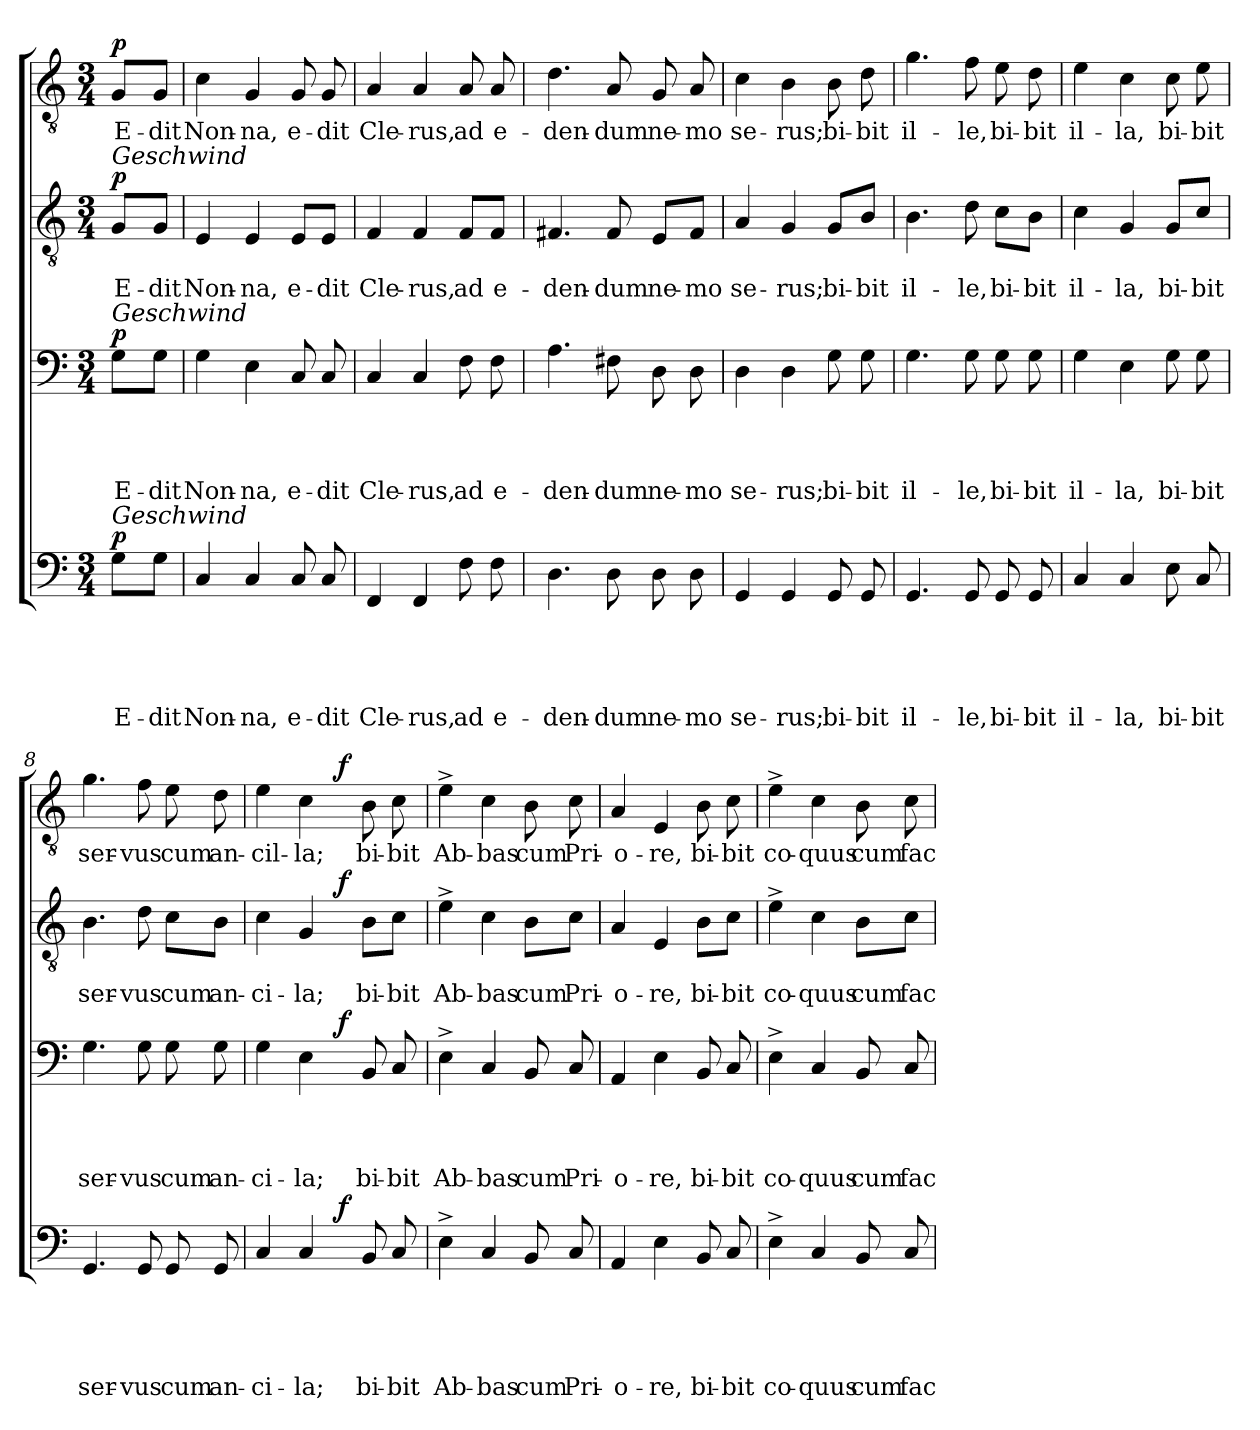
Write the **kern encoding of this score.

**kern	**text	**text	**text	**text	**text	**dynam	**kern	**text	**text	**text	**text	**dynam	**kern	**text	**text	**dynam	**kern	**text	**dynam
*part4	*part4	*part4	*part4	*part4	*part4	*part4	*part3	*part3	*part3	*part3	*part3	*part3	*part2	*part2	*part2	*part2	*part1	*part1	*part1
*staff4	*staff4	*staff4	*staff4	*staff4	*staff4	*staff4	*staff3	*staff3	*staff3	*staff3	*staff3	*staff3	*staff2	*staff2	*staff2	*staff2	*staff1	*staff1	*staff1
*clefF4	*	*	*	*	*	*	*clefF4	*	*	*	*	*	*clefGv2	*	*	*	*clefGv2	*	*
*k[]	*	*	*	*	*	*	*k[]	*	*	*	*	*	*k[]	*	*	*	*k[]	*	*
*C:	*	*	*	*	*	*	*C:	*	*	*	*	*	*C:	*	*	*	*C:	*	*
*M3/4	*	*	*	*	*	*	*M3/4	*	*	*	*	*	*M3/4	*	*	*	*M3/4	*	*
=1	=1	=1	=1	=1	=1	=1	=1	=1	=1	=1	=1	=1	=1	=1	=1	=1	=1	=1	=1
!	!	!	!	!	!	!	!	!	!	!	!	!	!LO:TX:a:i:t=Geschwind	!	!	!	!	!	!
!	!	!	!	!	!	!	!LO:TX:a:i:t=Geschwind	!	!	!	!	!	!	!	!	!	!	!	!
!LO:TX:a:i:t=Geschwind	!	!	!	!	!	!	!	!	!	!	!	!	!	!	!	!	!	!	!
!	!	!	!	!	!LO:LY:b	!LO:DY:a	!	!	!	!	!LO:LY:b	!LO:DY:a	!	!	!LO:LY:b	!LO:DY:a	!	!LO:LY:b	!LO:DY:a
8G\L	.	.	.	.	E-	p	8G\L	.	.	.	E-	p	8G/L	.	E-	p	8G/L	E-	p
!	!	!	!	!	!LO:LY:b:rj	!	!	!	!	!	!LO:LY:b:rj	!	!	!	!LO:LY:b:rj	!	!	!LO:LY:b:rj	!
8G\J	.	.	.	.	-dit	.	8G\J	.	.	.	-dit	.	8G/J	.	-dit	.	8G/J	-dit	.
=2	=2	=2	=2	=2	=2	=2	=2	=2	=2	=2	=2	=2	=2	=2	=2	=2	=2	=2	=2
!	!	!	!	!	!LO:LY:b	!	!	!	!	!	!LO:LY:b	!	!	!	!LO:LY:b	!	!	!LO:LY:b	!
4C/	.	.	.	.	Non-	.	4G\	.	.	.	Non-	.	4E/	.	Non-	.	4c\	Non-	.
!	!	!	!	!	!LO:LY:b	!	!	!	!	!	!LO:LY:b	!	!	!	!LO:LY:b	!	!	!LO:LY:b	!
4C/	.	.	.	.	-na,	.	4E\	.	.	.	-na,	.	4E/	.	-na,	.	4G/	-na,	.
!	!	!	!	!	!LO:LY:b	!	!	!	!	!	!LO:LY:b	!	!	!	!LO:LY:b	!	!	!LO:LY:b	!
8C/	.	.	.	.	e-	.	8C/	.	.	.	e-	.	8E/L	.	e-	.	8G/	e-	.
!	!	!	!	!	!LO:LY:b	!	!	!	!	!	!LO:LY:b	!	!	!	!LO:LY:b	!	!	!LO:LY:b	!
8C/	.	.	.	.	-dit	.	8C/	.	.	.	-dit	.	8E/J	.	-dit	.	8G/	-dit	.
=3	=3	=3	=3	=3	=3	=3	=3	=3	=3	=3	=3	=3	=3	=3	=3	=3	=3	=3	=3
!	!	!	!	!	!LO:LY:b	!	!	!	!	!	!LO:LY:b	!	!	!	!LO:LY:b	!	!	!LO:LY:b	!
4FF/	.	.	.	.	Cle-	.	4C/	.	.	.	Cle-	.	4F/	.	Cle-	.	4A/	Cle-	.
!	!	!	!	!	!LO:LY:b	!	!	!	!	!	!LO:LY:b	!	!	!	!LO:LY:b	!	!	!LO:LY:b	!
4FF/	.	.	.	.	-rus,	.	4C/	.	.	.	-rus,	.	4F/	.	-rus,	.	4A/	-rus,	.
!	!	!	!	!	!LO:LY:b	!	!	!	!	!	!LO:LY:b	!	!	!	!LO:LY:b	!	!	!LO:LY:b	!
8F\	.	.	.	.	ad	.	8F\	.	.	.	ad	.	8F/L	.	ad	.	8A/	ad	.
!	!	!	!	!	!LO:LY:b	!	!	!	!	!	!LO:LY:b	!	!	!	!LO:LY:b	!	!	!LO:LY:b	!
8F\	.	.	.	.	e-	.	8F\	.	.	.	e-	.	8F/J	.	e-	.	8A/	e-	.
=4	=4	=4	=4	=4	=4	=4	=4	=4	=4	=4	=4	=4	=4	=4	=4	=4	=4	=4	=4
!	!	!	!	!	!LO:LY:b	!	!	!	!	!	!LO:LY:b	!	!	!	!LO:LY:b	!	!	!LO:LY:b	!
4.D\	.	.	.	.	-den-	.	4.A\	.	.	.	-den-	.	4.F#X/	.	-den-	.	4.d\	-den-	.
!	!	!	!	!	!LO:LY:b	!	!	!	!	!	!LO:LY:b	!	!	!	!LO:LY:b	!	!	!LO:LY:b	!
8D\	.	.	.	.	-dum	.	8F#X\	.	.	.	-dum	.	8F#/	.	-dum	.	8A/	-dum	.
!	!	!	!	!	!LO:LY:b	!	!	!	!	!	!LO:LY:b	!	!	!	!LO:LY:b	!	!	!LO:LY:b	!
8D\	.	.	.	.	ne-	.	8D\	.	.	.	ne-	.	8E/L	.	ne-	.	8G/	ne-	.
!	!	!	!	!	!LO:LY:b:rj	!	!	!	!	!	!LO:LY:b:rj	!	!	!	!LO:LY:b:rj	!	!	!LO:LY:b:rj	!
8D\	.	.	.	.	-mo	.	8D\	.	.	.	-mo	.	8F#/J	.	-mo	.	8A/	-mo	.
=5	=5	=5	=5	=5	=5	=5	=5	=5	=5	=5	=5	=5	=5	=5	=5	=5	=5	=5	=5
!	!	!	!	!	!LO:LY:b	!	!	!	!	!	!LO:LY:b	!	!	!	!LO:LY:b	!	!	!LO:LY:b	!
4GG/	.	.	.	.	se-	.	4D\	.	.	.	se-	.	4A/	.	se-	.	4c\	se-	.
!	!	!	!	!	!LO:LY:b	!	!	!	!	!	!LO:LY:b	!	!	!	!LO:LY:b	!	!	!LO:LY:b	!
4GG/	.	.	.	.	-rus;	.	4D\	.	.	.	-rus;	.	4G/	.	-rus;	.	4B\	-rus;	.
!	!	!	!	!	!LO:LY:b	!	!	!	!	!	!LO:LY:b	!	!	!	!LO:LY:b	!	!	!LO:LY:b	!
8GG/	.	.	.	.	bi-	.	8G\	.	.	.	bi-	.	8G/L	.	bi-	.	8B\	bi-	.
!	!	!	!	!	!LO:LY:b:rj	!	!	!	!	!	!LO:LY:b:rj	!	!	!	!LO:LY:b:rj	!	!	!LO:LY:b:rj	!
8GG/	.	.	.	.	-bit	.	8G\	.	.	.	-bit	.	8B/J	.	-bit	.	8d\	-bit	.
=6	=6	=6	=6	=6	=6	=6	=6	=6	=6	=6	=6	=6	=6	=6	=6	=6	=6	=6	=6
!	!	!	!	!	!LO:LY:b	!	!	!	!	!	!LO:LY:b	!	!	!	!LO:LY:b	!	!	!LO:LY:b	!
4.GG/	.	.	.	.	il-	.	4.G\	.	.	.	il-	.	4.B\	.	il-	.	4.g\	il-	.
!	!	!	!	!	!LO:LY:b	!	!	!	!	!	!LO:LY:b	!	!	!	!LO:LY:b	!	!	!LO:LY:b	!
8GG/	.	.	.	.	-le,	.	8G\	.	.	.	-le,	.	8d\	.	-le,	.	8f\	-le,	.
!	!	!	!	!	!LO:LY:b	!	!	!	!	!	!LO:LY:b	!	!	!	!LO:LY:b	!	!	!LO:LY:b	!
8GG/	.	.	.	.	bi-	.	8G\	.	.	.	bi-	.	8c\L	.	bi-	.	8e\	bi-	.
!	!	!	!	!	!LO:LY:b:rj	!	!	!	!	!	!LO:LY:b:rj	!	!	!	!LO:LY:b:rj	!	!	!LO:LY:b:rj	!
8GG/	.	.	.	.	-bit	.	8G\	.	.	.	-bit	.	8B\J	.	-bit	.	8d\	-bit	.
!!LO:LB:g=z
=7	=7	=7	=7	=7	=7	=7	=7	=7	=7	=7	=7	=7	=7	=7	=7	=7	=7	=7	=7
!	!	!	!	!	!LO:LY:b	!	!	!	!	!	!LO:LY:b	!	!	!	!LO:LY:b	!	!	!LO:LY:b	!
4C/	.	.	.	.	il-	.	4G\	.	.	.	il-	.	4c\	.	il-	.	4e\	il-	.
!	!	!	!	!	!LO:LY:b	!	!	!	!	!	!LO:LY:b	!	!	!	!LO:LY:b	!	!	!LO:LY:b	!
4C/	.	.	.	.	-la,	.	4E\	.	.	.	-la,	.	4G/	.	-la,	.	4c\	-la,	.
!	!	!	!	!	!LO:LY:b	!	!	!	!	!	!LO:LY:b	!	!	!	!LO:LY:b	!	!	!LO:LY:b	!
8E\	.	.	.	.	bi-	.	8G\	.	.	.	bi-	.	8G/L	.	bi-	.	8c\	bi-	.
!	!	!	!	!	!LO:LY:b:rj	!	!	!	!	!	!LO:LY:b:rj	!	!	!	!LO:LY:b:rj	!	!	!LO:LY:b:rj	!
8C/	.	.	.	.	-bit	.	8G\	.	.	.	-bit	.	8c/J	.	-bit	.	8e\	-bit	.
=8	=8	=8	=8	=8	=8	=8	=8	=8	=8	=8	=8	=8	=8	=8	=8	=8	=8	=8	=8
!	!	!	!	!	!LO:LY:b	!	!	!	!	!	!LO:LY:b	!	!	!	!LO:LY:b	!	!	!LO:LY:b	!
4.GG/	.	.	.	.	ser-	.	4.G\	.	.	.	ser-	.	4.B\	.	ser-	.	4.g\	ser-	.
!	!	!	!	!	!LO:LY:b	!	!	!	!	!	!LO:LY:b	!	!	!	!LO:LY:b	!	!	!LO:LY:b	!
8GG/	.	.	.	.	-vus	.	8G\	.	.	.	-vus	.	8d\	.	-vus	.	8f\	-vus	.
!	!	!	!	!	!LO:LY:b	!	!	!	!	!	!LO:LY:b	!	!	!	!LO:LY:b	!	!	!LO:LY:b	!
8GG/	.	.	.	.	cum	.	8G\	.	.	.	cum	.	8c\L	.	cum	.	8e\	cum	.
!	!	!	!	!	!LO:LY:b	!	!	!	!	!	!LO:LY:b	!	!	!	!LO:LY:b	!	!	!LO:LY:b	!
8GG/	.	.	.	.	an-	.	8G\	.	.	.	an-	.	8B\J	.	an-	.	8d\	an-	.
=9	=9	=9	=9	=9	=9	=9	=9	=9	=9	=9	=9	=9	=9	=9	=9	=9	=9	=9	=9
!	!	!	!	!	!LO:LY:b	!	!	!	!	!	!LO:LY:b	!	!	!	!LO:LY:b	!	!	!LO:LY:b	!
*^	*	*	*	*	*	*	*^	*	*	*	*	*	*^	*	*	*	*^	*	*
4C/	4ryy	.	.	.	.	-ci-	.	4G\	4ryy	.	.	.	-ci-	.	4c\	4ryy	.	-ci-	.	4e\	4ryy	-cil-	.
!	!	!	!	!	!	!LO:LY:b	!	!	!	!	!	!	!LO:LY:b	!	!	!	!	!LO:LY:b	!	!	!	!LO:LY:b	!
4C/	8ryy	.	.	.	.	-la;	.	4E\	8ryy	.	.	.	-la;	.	4G/	8ryy	.	-la;	.	4c\	8ryy	-la;	.
.	32ryy	.	.	.	.	.	.	.	32ryy	.	.	.	.	.	.	32ryy	.	.	.	.	32ryy	.	.
!	!	!	!	!	!	!	!LO:DY:a	!	!	!	!	!	!	!LO:DY:a	!	!	!	!	!LO:DY:a	!	!	!	!LO:DY:a
.	4ryy	.	.	.	.	.	f	.	4ryy	.	.	.	.	f	.	4ryy	.	.	f	.	4ryy	.	f
!	!	!	!	!	!	!LO:LY:b	!	!	!	!	!	!	!LO:LY:b	!	!	!	!	!LO:LY:b	!	!	!	!LO:LY:b	!
8BB/	.	.	.	.	.	bi-	.	8BB/	.	.	.	.	bi-	.	8B\L	.	.	bi-	.	8B\	.	bi-	.
!	!	!	!	!	!	!LO:LY:b:rj	!	!	!	!	!	!	!LO:LY:b:rj	!	!	!	!	!LO:LY:b:rj	!	!	!	!LO:LY:b:rj	!
8C/	.	.	.	.	.	-bit	.	8C/	.	.	.	.	-bit	.	8c\J	.	.	-bit	.	8c\	.	-bit	.
.	16.ryy	.	.	.	.	.	.	.	16.ryy	.	.	.	.	.	.	16.ryy	.	.	.	.	16.ryy	.	.
=10	=10	=10	=10	=10	=10	=10	=10	=10	=10	=10	=10	=10	=10	=10	=10	=10	=10	=10	=10	=10	=10	=10	=10
!	!	!	!	!	!	!LO:LY:b	!	!	!	!	!	!	!LO:LY:b	!	!	!	!	!LO:LY:b	!	!	!	!LO:LY:b	!
*v	*v	*	*	*	*	*	*	*	*	*	*	*	*	*	*v	*v	*	*	*	*v	*v	*	*
*	*	*	*	*	*	*	*v	*v	*	*	*	*	*	*	*	*	*	*	*	*
4E^>\	.	.	.	.	Ab-	.	4E^>\	.	.	.	Ab-	.	4e^>\	.	Ab-	.	4e^>\	Ab-	.
!	!	!	!	!	!LO:LY:b:rj	!	!	!	!	!	!LO:LY:b:rj	!	!	!	!LO:LY:b:rj	!	!	!LO:LY:b:rj	!
4C/	.	.	.	.	-bas	.	4C/	.	.	.	-bas	.	4c\	.	-bas	.	4c\	-bas	.
!	!	!	!	!	!LO:LY:b	!	!	!	!	!	!LO:LY:b	!	!	!	!LO:LY:b	!	!	!LO:LY:b	!
8BB/	.	.	.	.	cum	.	8BB/	.	.	.	cum	.	8B\L	.	cum	.	8B\	cum	.
!	!	!	!	!	!LO:LY:b	!	!	!	!	!	!LO:LY:b	!	!	!	!LO:LY:b	!	!	!LO:LY:b	!
8C/	.	.	.	.	Pri-	.	8C/	.	.	.	Pri-	.	8c\J	.	Pri-	.	8c\	Pri-	.
=11	=11	=11	=11	=11	=11	=11	=11	=11	=11	=11	=11	=11	=11	=11	=11	=11	=11	=11	=11
!	!	!	!	!	!LO:LY:b	!	!	!	!	!	!LO:LY:b	!	!	!	!LO:LY:b	!	!	!LO:LY:b	!
4AA/	.	.	.	.	-o-	.	4AA/	.	.	.	-o-	.	4A/	.	-o-	.	4A/	-o-	.
!	!	!	!	!	!LO:LY:b	!	!	!	!	!	!LO:LY:b	!	!	!	!LO:LY:b	!	!	!LO:LY:b	!
4E\	.	.	.	.	-re,	.	4E\	.	.	.	-re,	.	4E/	.	-re,	.	4E/	-re,	.
!	!	!	!	!	!LO:LY:b	!	!	!	!	!	!LO:LY:b	!	!	!	!LO:LY:b	!	!	!LO:LY:b	!
8BB/	.	.	.	.	bi-	.	8BB/	.	.	.	bi-	.	8B\L	.	bi-	.	8B\	bi-	.
!	!	!	!	!	!LO:LY:b:rj	!	!	!	!	!	!LO:LY:b:rj	!	!	!	!LO:LY:b:rj	!	!	!LO:LY:b:rj	!
8C/	.	.	.	.	-bit	.	8C/	.	.	.	-bit	.	8c\J	.	-bit	.	8c\	-bit	.
=12	=12	=12	=12	=12	=12	=12	=12	=12	=12	=12	=12	=12	=12	=12	=12	=12	=12	=12	=12
!	!	!	!	!	!LO:LY:b	!	!	!	!	!	!LO:LY:b	!	!	!	!LO:LY:b	!	!	!LO:LY:b	!
4E^>\	.	.	.	.	co-	.	4E^>\	.	.	.	co-	.	4e^>\	.	co-	.	4e^>\	co-	.
!	!	!	!	!	!LO:LY:b	!	!	!	!	!	!LO:LY:b	!	!	!	!LO:LY:b	!	!	!LO:LY:b	!
4C/	.	.	.	.	-quus	.	4C/	.	.	.	-quus	.	4c\	.	-quus	.	4c\	-quus	.
!	!	!	!	!	!LO:LY:b	!	!	!	!	!	!LO:LY:b	!	!	!	!LO:LY:b	!	!	!LO:LY:b	!
8BB/	.	.	.	.	cum	.	8BB/	.	.	.	cum	.	8B\L	.	cum	.	8B\	cum	.
!	!	!	!	!	!LO:LY:b	!	!	!	!	!	!LO:LY:b	!	!	!	!LO:LY:b	!	!	!LO:LY:b	!
8C/	.	.	.	.	fac-	.	8C/	.	.	.	fac-	.	8c\J	.	fac-	.	8c\	fac-	.
=	=	=	=	=	=	=	=	=	=	=	=	=	=	=	=	=	=	=	=
*-	*-	*-	*-	*-	*-	*-	*-	*-	*-	*-	*-	*-	*-	*-	*-	*-	*-	*-	*-
